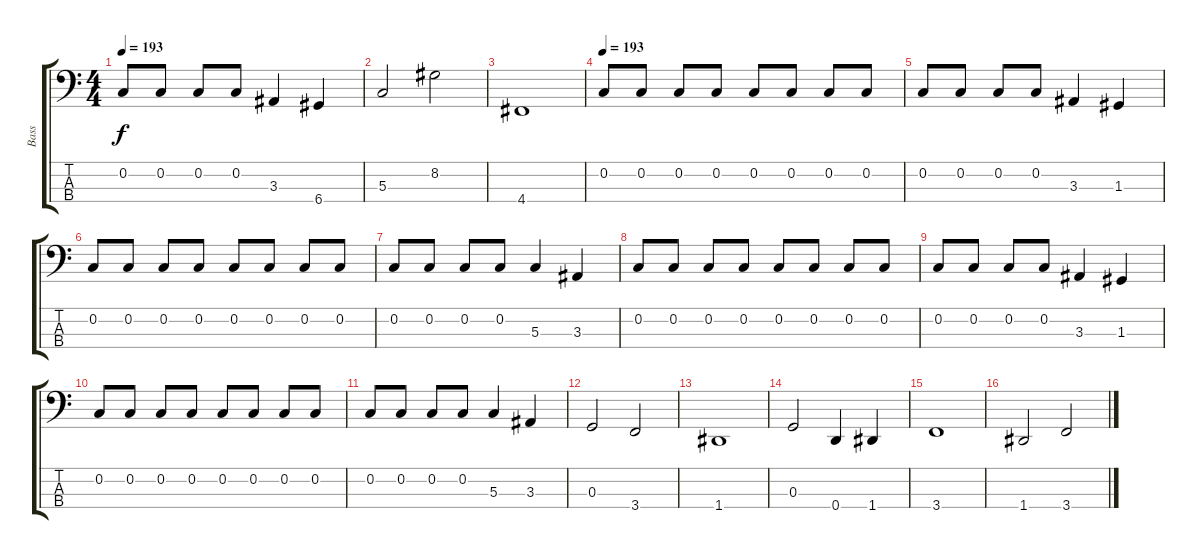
\track ("Bass" "Bass") {instrument electricbassfinger}
\staff {score tabs}
\tuning (F2 C2 G1 D1) {hide}
\ts (4 4)
\tempo 193
\clef f4
\ks c
0.2.8{dy f} 0.2.8 0.2.8 0.2.8 3.3.4 6.4.4 |
5.3.2 8.2.2 |
4.4.1 |
\tempo 193
0.2.8 0.2.8 0.2.8 0.2.8 0.2.8 0.2.8 0.2.8 0.2.8 |
0.2.8 0.2.8 0.2.8 0.2.8 3.3.4 1.3.4 |
0.2.8 0.2.8 0.2.8 0.2.8 0.2.8 0.2.8 0.2.8 0.2.8 |
0.2.8 0.2.8 0.2.8 0.2.8 5.3.4 3.3.4 |
0.2.8 0.2.8 0.2.8 0.2.8 0.2.8 0.2.8 0.2.8 0.2.8 |
0.2.8 0.2.8 0.2.8 0.2.8 3.3.4 1.3.4 |
0.2.8 0.2.8 0.2.8 0.2.8 0.2.8 0.2.8 0.2.8 0.2.8 |
0.2.8 0.2.8 0.2.8 0.2.8 5.3.4 3.3.4 |
0.3.2 3.4.2 |
1.4.1 |
0.3.2 0.4.4 1.4.4 |
3.4.1 |
1.4.2 3.4.2
